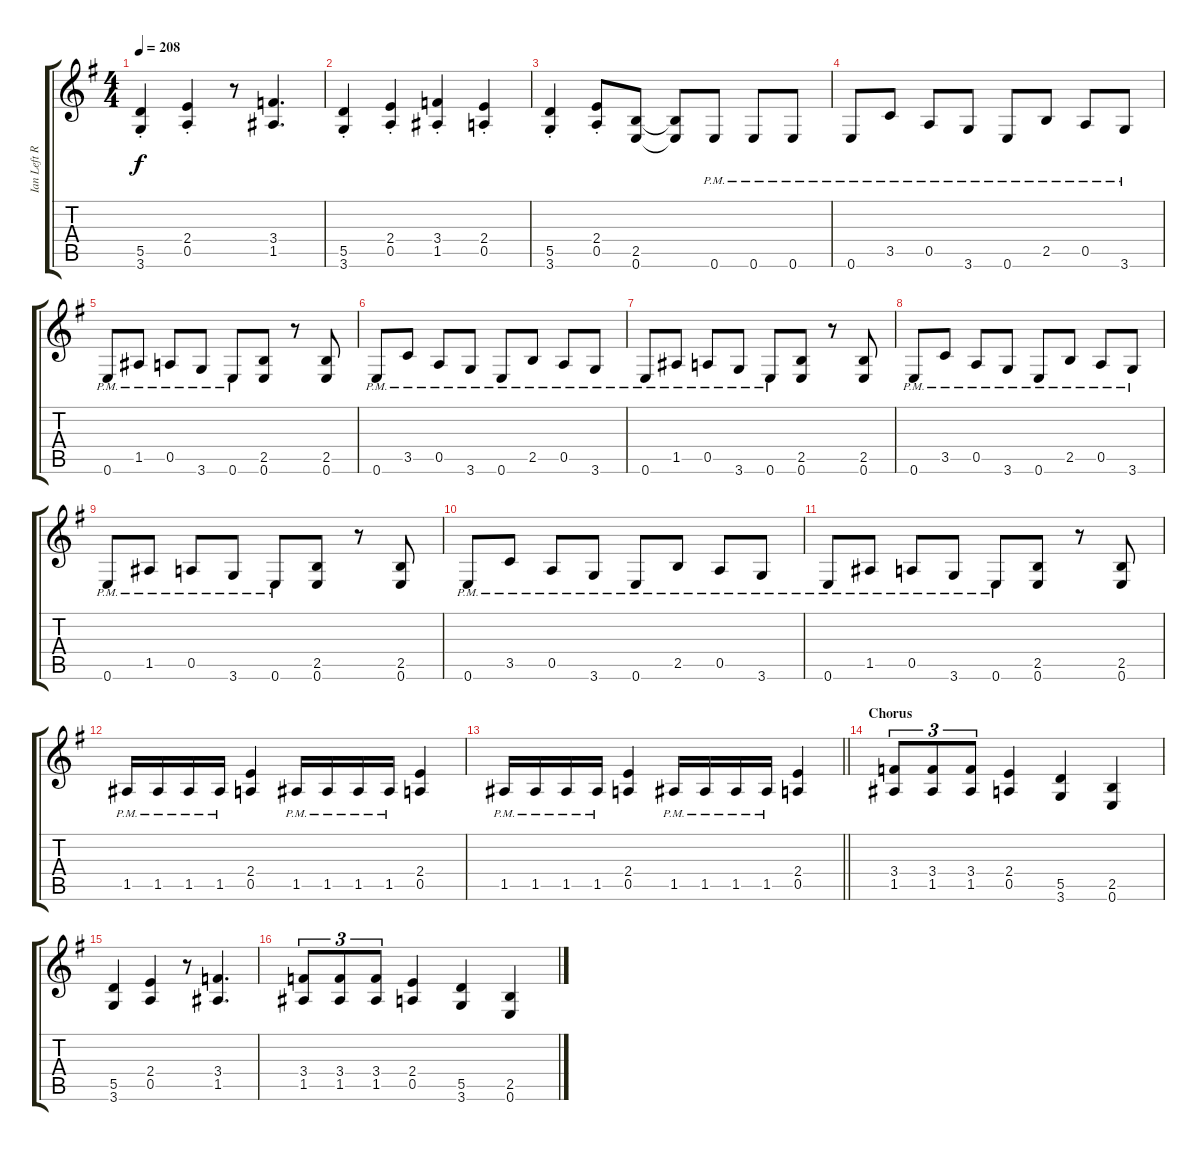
\track ("Ian Left Rhy" "Ian Left R") {instrument distortionguitar}
\staff {score tabs}
\tuning (E4 B3 G3 D3 A2 E2) {hide}
\ts (4 4)
\tempo 208
\clef g2
\ks g
(5.5{st} 3.6{st}).4{dy f} (2.4{st} 0.5{st}).4 r.8 (3.4 1.5).4{d} |
(5.5{st} 3.6{st}).4 (2.4{st} 0.5{st}).4 (3.4{st} 1.5{st}).4 (2.4{st} 0.5{st}).4 |
(5.5{st} 3.6{st}).4 (2.4{st} 0.5{st}).8 (2.5 0.6).8 (2.5{t} 0.6{t}).8 0.6{pm}.8 0.6{pm}.8 0.6{pm}.8 |
0.6{pm}.8 3.5{pm}.8 0.5{pm}.8 3.6{pm}.8 0.6{pm}.8 2.5{pm}.8 0.5{pm}.8 3.6{pm}.8 |
0.6{pm}.8 1.5{pm}.8 0.5{pm}.8 3.6{pm}.8 0.6{pm}.8 (2.5 0.6).8 r.8 (2.5 0.6).8 |
0.6{pm}.8 3.5{pm}.8 0.5{pm}.8 3.6{pm}.8 0.6{pm}.8 2.5{pm}.8 0.5{pm}.8 3.6{pm}.8 |
0.6{pm}.8 1.5{pm}.8 0.5{pm}.8 3.6{pm}.8 0.6{pm}.8 (2.5 0.6).8 r.8 (2.5 0.6).8 |
0.6{pm}.8 3.5{pm}.8 0.5{pm}.8 3.6{pm}.8 0.6{pm}.8 2.5{pm}.8 0.5{pm}.8 3.6{pm}.8 |
0.6{pm}.8 1.5{pm}.8 0.5{pm}.8 3.6{pm}.8 0.6{pm}.8 (2.5 0.6).8 r.8 (2.5 0.6).8 |
0.6{pm}.8 3.5{pm}.8 0.5{pm}.8 3.6{pm}.8 0.6{pm}.8 2.5{pm}.8 0.5{pm}.8 3.6{pm}.8 |
0.6{pm}.8 1.5{pm}.8 0.5{pm}.8 3.6{pm}.8 0.6{pm}.8 (2.5 0.6).8 r.8 (2.5 0.6).8 |
1.5{pm}.16 1.5{pm}.16 1.5{pm}.16 1.5{pm}.16 (2.4 0.5).4 1.5{pm}.16 1.5{pm}.16 1.5{pm}.16 1.5{pm}.16 (2.4 0.5).4 |
\barLineRight lightlight
1.5{pm}.16 1.5{pm}.16 1.5{pm}.16 1.5{pm}.16 (2.4 0.5).4 1.5{pm}.16 1.5{pm}.16 1.5{pm}.16 1.5{pm}.16 (2.4 0.5).4 |
\section ("" "Chorus")
(3.4 1.5).8{tu (3 2)} (3.4 1.5).8{tu (3 2)} (3.4 1.5).8{tu (3 2)} (2.4 0.5).4 (5.5 3.6).4 (2.5 0.6).4 |
(5.5 3.6).4 (2.4 0.5).4 r.8 (3.4 1.5).4{d} |
(3.4 1.5).8{tu (3 2)} (3.4 1.5).8{tu (3 2)} (3.4 1.5).8{tu (3 2)} (2.4 0.5).4 (5.5 3.6).4 (2.5 0.6).4
